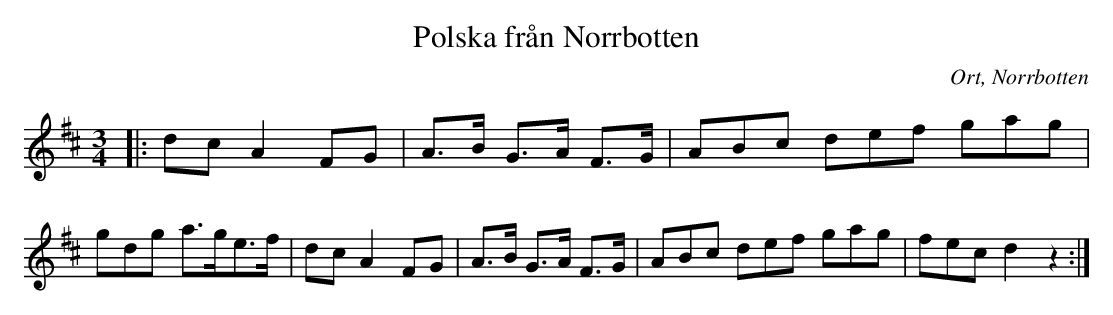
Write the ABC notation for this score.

X:1
T:Polska från Norrbotten
O:Ort, Norrbotten
M:3/4
L:1/16
K:D
|: d2c2 A4 F2G2 | A3B G3A F3G | 3A2B2c2 3d2e2f2 3g2a2g2 | 3g2d2g2 a3ge3f | \\
d2c2 A4 F2G2 | A3B G3A F3G | 3A2B2c2 3 d2e2f2 3g2a2g2 | 3f2e2c2 d4 z4:|
